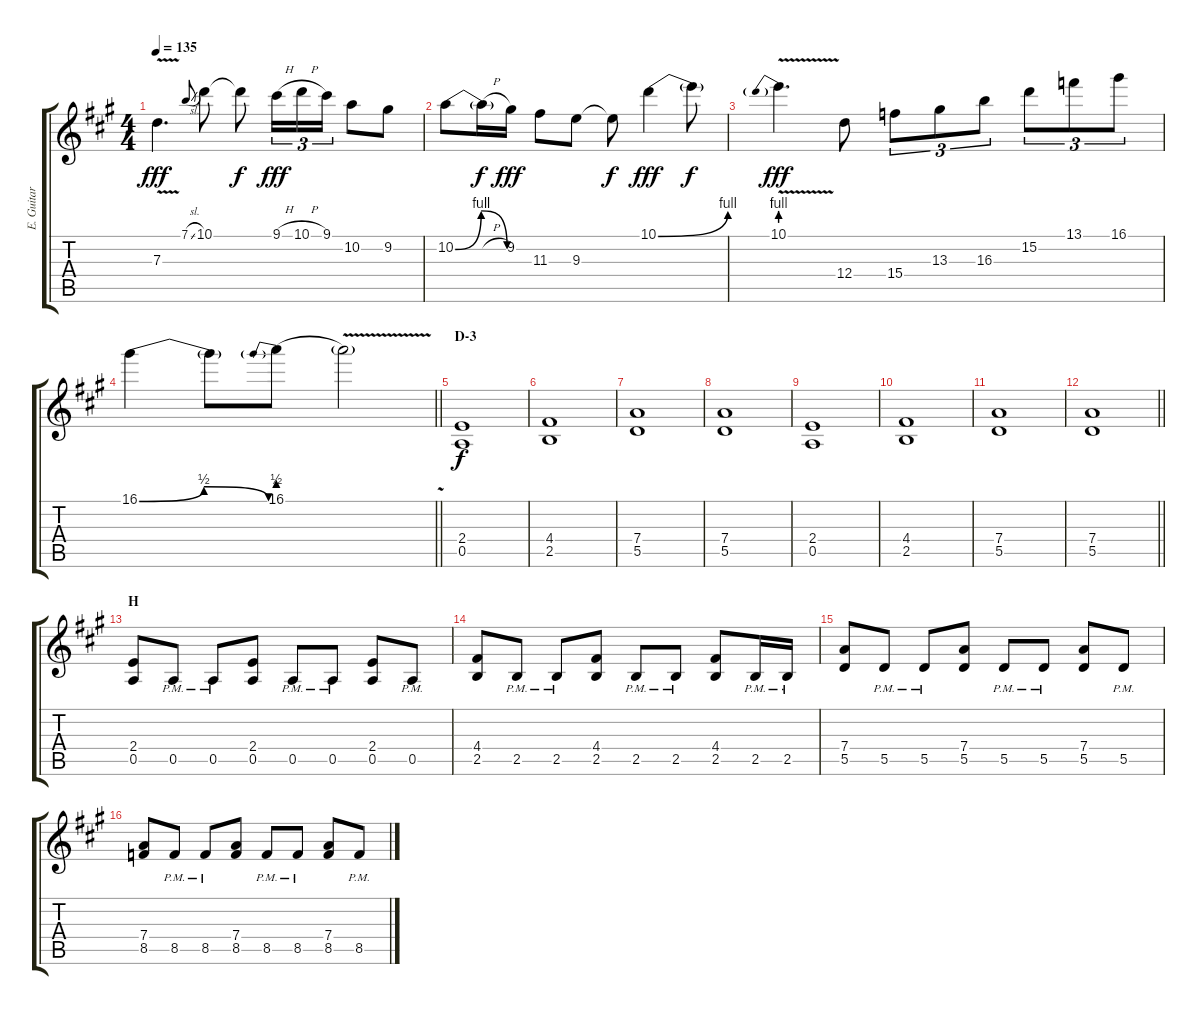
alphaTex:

\track ("E. Guitar I" "E. Guitar ") {instrument overdrivenguitar}
\staff {score tabs}
\tuning (E4 B3 G3 D3 A2 E2) {hide}
\ts (4 4)
\tempo 135
\clef g2
\ks a
7.3{v}.4{d dy fff} 7.1{sl}.8{gr onbeat} 10.1.8 10.1{t}.8{dy f} 9.1{h}.16{tu (3 2) dy fff} 10.1{h}.16{tu (3 2)} 9.1.16{tu (3 2)} 10.2.8 9.2.8 |
10.2{be (bendrelease 0 0 30 4 30 4 60 0)}.8 10.2{h t}.16{dy f} 9.2.16{dy fff} 11.3.8 9.3.8 9.3{t}.8{dy f} 10.1{be (bend 0 0 60 4)}.4{dy fff} 10.1{t}.8{dy f} |
10.1{be (prebend 0 4 60 4) v}.4{d dy fff} 12.4.8 15.4.8{tu (3 2)} 13.3.8{tu (3 2)} 16.3.8{tu (3 2)} 15.2.8{tu (3 2)} 13.1.8{tu (3 2)} 16.1.8{tu (3 2)} |
\barLineRight lightlight
16.1{be (bendrelease 0 0 30 2 30 2 60 0)}.4 16.1{t}.8 16.1{be (prebend 0 2 60 2)}.8 16.1{v t}.2 |
\section ("" "D-3")
(2.4 0.5).1{dy f} |
(4.4 2.5).1 |
(7.4 5.5).1 |
(7.4 5.5).1 |
(2.4 0.5).1 |
(4.4 2.5).1 |
(7.4 5.5).1 |
\barLineRight lightlight
(7.4 5.5).1 |
\section ("" "H")
(2.4 0.5).8 0.5{pm}.8 0.5{pm}.8 (2.4 0.5).8 0.5{pm}.8 0.5{pm}.8 (2.4 0.5).8 0.5{pm}.8 |
(4.4 2.5).8 2.5{pm}.8 2.5{pm}.8 (4.4 2.5).8 2.5{pm}.8 2.5{pm}.8 (4.4 2.5).8 2.5{pm}.16 2.5{pm}.16 |
(7.4 5.5).8 5.5{pm}.8 5.5{pm}.8 (7.4 5.5).8 5.5{pm}.8 5.5{pm}.8 (7.4 5.5).8 5.5{pm}.8 |
(7.4 8.5).8 8.5{pm}.8 8.5{pm}.8 (7.4 8.5).8 8.5{pm}.8 8.5{pm}.8 (7.4 8.5).8 8.5{pm}.8
